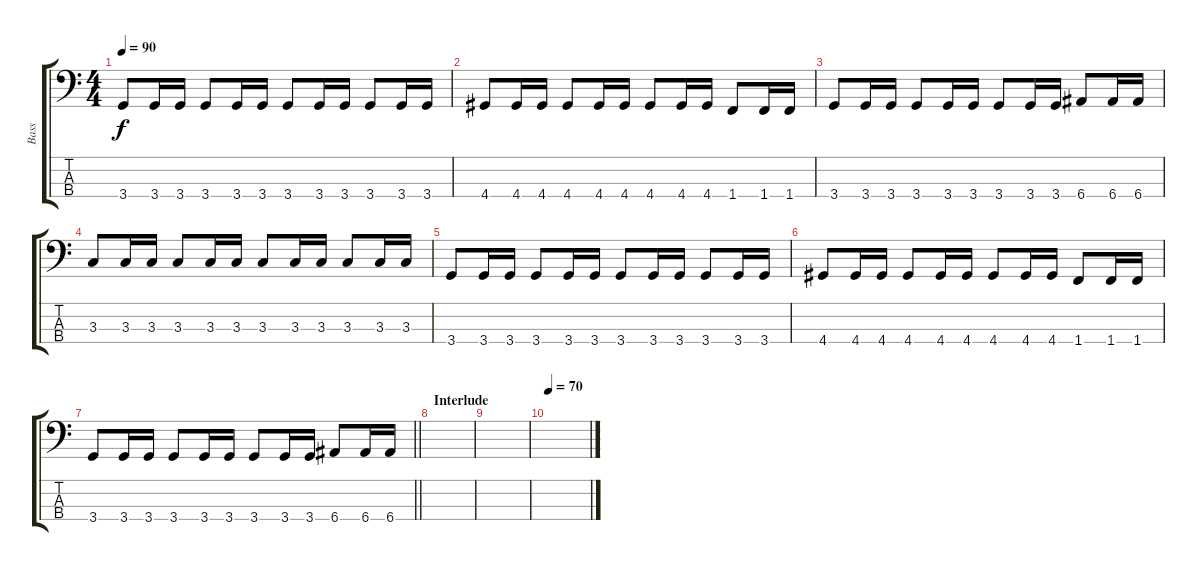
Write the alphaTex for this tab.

\track ("Bass" "Bass") {instrument electricbassfinger}
\staff {score tabs}
\tuning (G2 D2 A1 E1) {hide}
\ts (4 4)
\tempo 90
\clef f4
\ks c
3.4.8{dy f} 3.4.16 3.4.16 3.4.8 3.4.16 3.4.16 3.4.8 3.4.16 3.4.16 3.4.8 3.4.16 3.4.16 |
4.4.8 4.4.16 4.4.16 4.4.8 4.4.16 4.4.16 4.4.8 4.4.16 4.4.16 1.4.8 1.4.16 1.4.16 |
3.4.8 3.4.16 3.4.16 3.4.8 3.4.16 3.4.16 3.4.8 3.4.16 3.4.16 6.4.8 6.4.16 6.4.16 |
3.3.8 3.3.16 3.3.16 3.3.8 3.3.16 3.3.16 3.3.8 3.3.16 3.3.16 3.3.8 3.3.16 3.3.16 |
3.4.8 3.4.16 3.4.16 3.4.8 3.4.16 3.4.16 3.4.8 3.4.16 3.4.16 3.4.8 3.4.16 3.4.16 |
4.4.8 4.4.16 4.4.16 4.4.8 4.4.16 4.4.16 4.4.8 4.4.16 4.4.16 1.4.8 1.4.16 1.4.16 |
\barLineRight lightlight
3.4.8 3.4.16 3.4.16 3.4.8 3.4.16 3.4.16 3.4.8 3.4.16 3.4.16 6.4.8 6.4.16 6.4.16 |
\section ("" "Interlude")
|
|
\tempo 70
